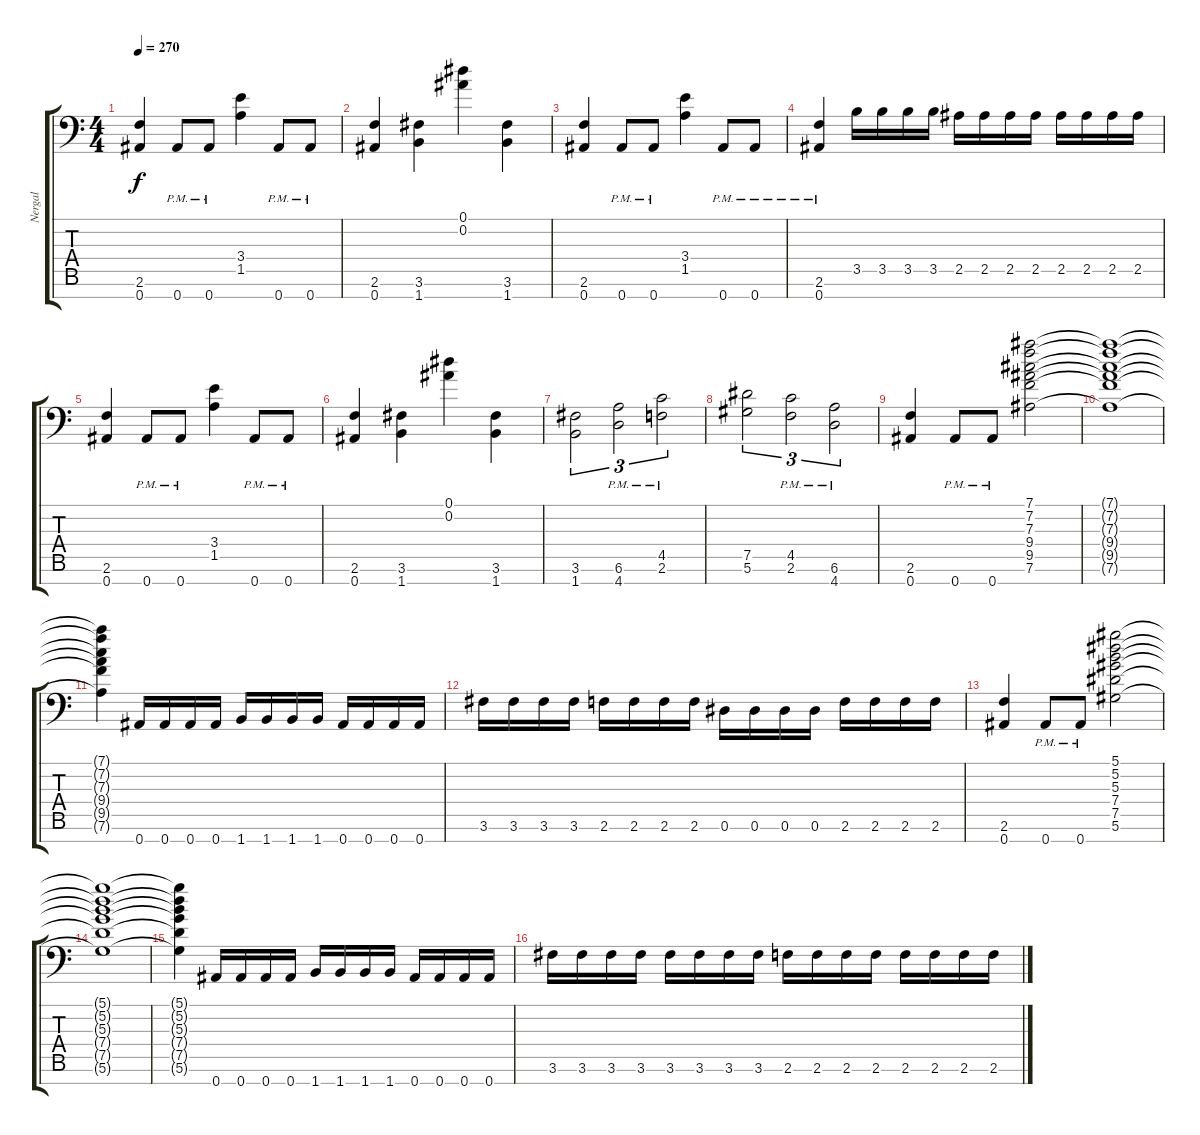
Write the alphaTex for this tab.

\track ("Nergal" "Nergal") {instrument distortionguitar}
\staff {score tabs}
\tuning (Eb4 Bb3 Gb3 Db3 Ab2 Eb2 Bb1) {hide}
\ts (4 4)
\tempo 270
\clef f4
\ks c
(2.6 0.7).4{dy f} 0.7{pm}.8 0.7{pm}.8 (3.4 1.5).4 0.7{pm}.8 0.7{pm}.8 |
(2.6 0.7).4 (3.6 1.7).4 (0.1 0.2).4 (3.6 1.7).4 |
(2.6 0.7).4 0.7{pm}.8 0.7{pm}.8 (3.4 1.5).4 0.7{pm}.8 0.7{pm}.8 |
(2.6{pm} 0.7{pm}).4 3.5.16 3.5.16 3.5.16 3.5.16 2.5.16 2.5.16 2.5.16 2.5.16 2.5.16 2.5.16 2.5.16 2.5.16 |
(2.6 0.7).4 0.7{pm}.8 0.7{pm}.8 (3.4 1.5).4 0.7{pm}.8 0.7{pm}.8 |
(2.6 0.7).4 (3.6 1.7).4 (0.1 0.2).4 (3.6 1.7).4 |
(3.6 1.7).2{tu (3 2)} (6.6{pm} 4.7{pm}).2{tu (3 2)} (4.5{pm} 2.6{pm}).2{tu (3 2)} |
(7.5 5.6).2{tu (3 2)} (4.5{pm} 2.6{pm}).2{tu (3 2)} (6.6{pm} 4.7{pm}).2{tu (3 2)} |
(2.6 0.7).4 0.7{pm}.8 0.7{pm}.8 (7.1 7.2 7.3 9.4 9.5 7.6).2 |
(7.1{t} 7.2{t} 7.3{t} 9.4{t} 9.5{t} 7.6{t}).1 |
(7.1{t} 7.2{t} 7.3{t} 9.4{t} 9.5{t} 7.6{t}).4 0.7.16 0.7.16 0.7.16 0.7.16 1.7.16 1.7.16 1.7.16 1.7.16 0.7.16 0.7.16 0.7.16 0.7.16 |
3.6.16 3.6.16 3.6.16 3.6.16 2.6.16 2.6.16 2.6.16 2.6.16 0.6.16 0.6.16 0.6.16 0.6.16 2.6.16 2.6.16 2.6.16 2.6.16 |
(2.6 0.7).4 0.7{pm}.8 0.7{pm}.8 (5.1 5.2 5.3 7.4 7.5 5.6).2 |
(5.1{t} 5.2{t} 5.3{t} 7.4{t} 7.5{t} 5.6{t}).1 |
(5.1{t} 5.2{t} 5.3{t} 7.4{t} 7.5{t} 5.6{t}).4 0.7.16 0.7.16 0.7.16 0.7.16 1.7.16 1.7.16 1.7.16 1.7.16 0.7.16 0.7.16 0.7.16 0.7.16 |
3.6.16 3.6.16 3.6.16 3.6.16 3.6.16 3.6.16 3.6.16 3.6.16 2.6.16 2.6.16 2.6.16 2.6.16 2.6.16 2.6.16 2.6.16 2.6.16
